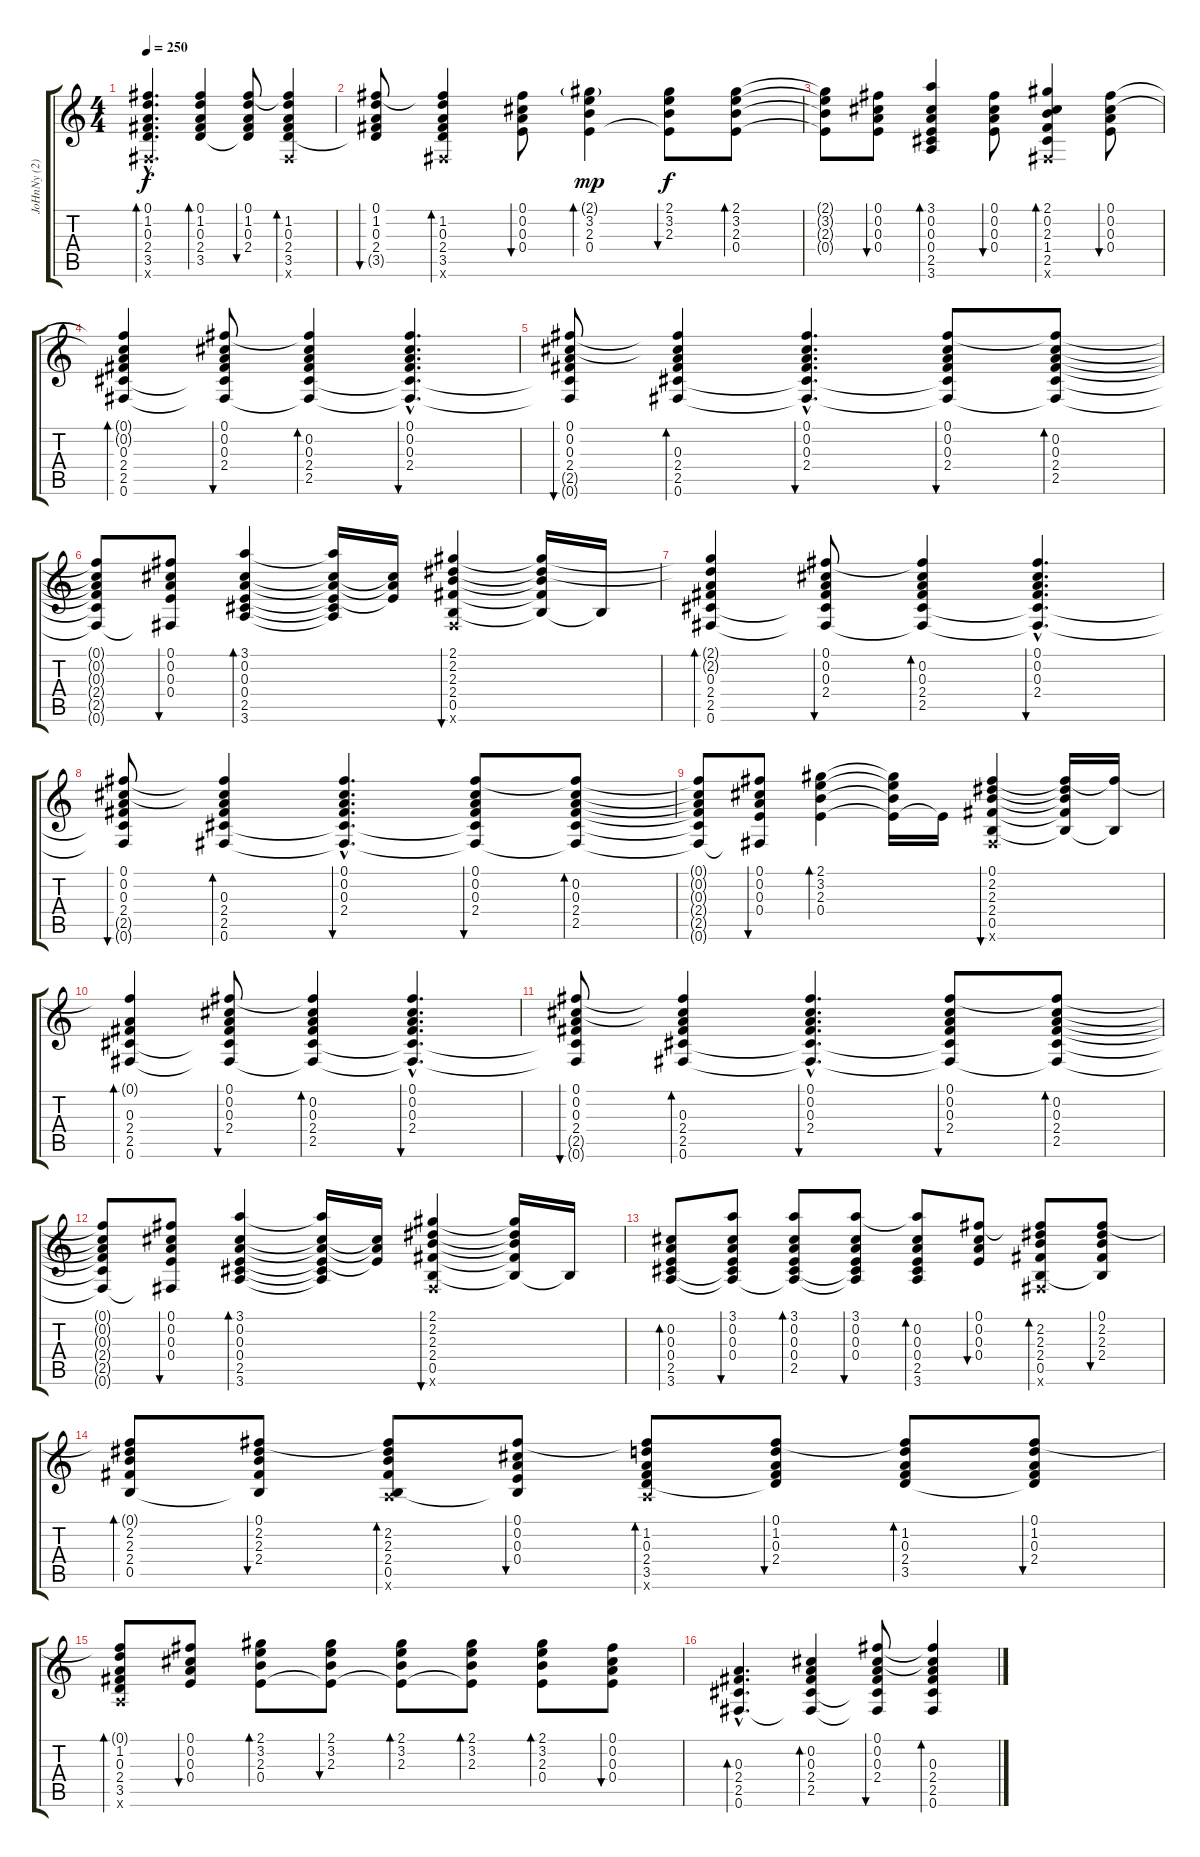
\track ("JoHnNy (2)" "JoHnNy (2)") {instrument electricguitarclean}
\staff {score tabs}
\tuning (Gb4 Db4 A3 E3 B2 Gb2) {hide}
\ts (4 4)
\tempo 250
\clef g2
\ks c
(0.1{hac t} 1.2{hac} 0.3{hac} 2.4{hac} 3.5{hac} 0.6{hac x}).4{d bd 30 dy f} (0.1 1.2 0.3 2.4 3.5).4{bd 30} (0.1 1.2 0.3 2.4 3.5{t}).8{bu 30} (0.1{t} 1.2 0.3 2.4 3.5 0.6{x}).4{bd 30} |
(0.1 1.2 0.3 2.4 3.5{t}).8{bu 30} (0.1{t} 1.2 0.3 2.4 3.5 0.6{x}).4{bd 30} (0.1 0.2 0.3 0.4).8{bu 30} (2.1{g} 3.2 2.3 0.4).4{bd 30 dy mp} (2.1 3.2 2.3 0.4{t}).8{bu 60 dy f} (2.1 3.2 2.3 0.4).8{bd 30} |
(2.1{t} 3.2{t} 2.3{t} 0.4{t}).8 (0.1 0.2 0.3 0.4).8{bu 30} (3.1 0.2 0.3 0.4 2.5 3.6).4{bd 30} (0.1 0.2 0.3 0.4).8{bu 30} (2.1 0.2 2.3 1.4 2.5 0.6{x}).4{bd 30} (0.1 0.2 0.3 0.4).8{bu 30} |
(0.1{t} 0.2{t} 0.3 2.4 2.5 0.6).4{bd 30 volume 10} (0.1 0.2 0.3 2.4 2.5{t} 0.6{t}).8{bu 30} (0.1{t} 0.2 0.3 2.4 2.5 0.6{t}).4{bd 30} (0.1{hac} 0.2{hac} 0.3{hac} 2.4{hac} 2.5{hac t} 0.6{hac t}).4{d bu 30} |
(0.1 0.2 0.3 2.4 2.5{t} 0.6{t}).8{bu 30} (0.1{t} 0.2{t} 0.3 2.4 2.5 0.6).4{bd 30} (0.1{hac} 0.2{hac} 0.3{hac} 2.4{hac} 2.5{hac t} 0.6{hac t}).4{d bu 30} (0.1 0.2 0.3 2.4 2.5{t} 0.6{t}).8{bu 30} (0.1{t} 0.2 0.3 2.4 2.5 0.6{t}).8{bd 30} |
(0.1{t} 0.2{t} 0.3{t} 2.4{t} 2.5{t} 0.6{t}).8 (0.1 0.2 0.3 0.4 0.6{t}).8{bu 30} (3.1 0.2 0.3 0.4 2.5 3.6).4{bd 30} (3.1{t} 0.2{t} 0.3{t} 0.4{t} 2.5{t} 3.6{t}).16 (0.2{t} 0.3{t} 0.4{t}).16 (2.1 2.2 2.3 2.4 0.5 0.6{x}).4{bu 30} (2.1{t} 2.2{t} 2.3{t} 2.4{t} 0.5{t}).16 0.5{t}.16 |
(2.1{t} 2.2{t} 0.3 2.4 2.5 0.6).4{bd 30} (0.1 0.2 0.3 2.4 2.5{t} 0.6{t}).8{bu 30} (0.1{t} 0.2 0.3 2.4 2.5 0.6{t}).4{bd 30} (0.1{hac} 0.2{hac} 0.3{hac} 2.4{hac} 2.5{hac t} 0.6{hac t}).4{d bu 30} |
(0.1 0.2 0.3 2.4 2.5{t} 0.6{t}).8{bu 30} (0.1{t} 0.2{t} 0.3 2.4 2.5 0.6).4{bd 30} (0.1{hac} 0.2{hac} 0.3{hac} 2.4{hac} 2.5{hac t} 0.6{hac t}).4{d bu 30} (0.1 0.2 0.3 2.4 2.5{t} 0.6{t}).8{bu 30} (0.1{t} 0.2 0.3 2.4 2.5 0.6{t}).8{bd 30} |
(0.1{t} 0.2{t} 0.3{t} 2.4{t} 2.5{t} 0.6{t}).8 (0.1 0.2 0.3 0.4 0.6{t}).8{bu 30} (2.1 3.2 2.3 0.4).4{bd 30} (2.1{t} 3.2{t} 2.3{t} 0.4{t}).16 0.4{t}.16 (0.1 2.2 2.3 2.4 0.5 0.6{x}).4{bu 30} (0.1{t} 2.2{t} 2.3{t} 2.4{t} 0.5{t}).16 (0.1{t} 0.5{t}).16 |
(0.1{t} 0.3 2.4 2.5 0.6).4{bd 30} (0.1 0.2 0.3 2.4 2.5{t} 0.6{t}).8{bu 30} (0.1{t} 0.2 0.3 2.4 2.5 0.6{t}).4{bd 30} (0.1{hac} 0.2{hac} 0.3{hac} 2.4{hac} 2.5{hac t} 0.6{hac t}).4{d bu 30} |
(0.1 0.2 0.3 2.4 2.5{t} 0.6{t}).8{bu 30} (0.1{t} 0.2{t} 0.3 2.4 2.5 0.6).4{bd 30} (0.1{hac} 0.2{hac} 0.3{hac} 2.4{hac} 2.5{hac t} 0.6{hac t}).4{d bu 30} (0.1 0.2 0.3 2.4 2.5{t} 0.6{t}).8{bu 30} (0.1{t} 0.2 0.3 2.4 2.5 0.6{t}).8{bd 30} |
(0.1{t} 0.2{t} 0.3{t} 2.4{t} 2.5{t} 0.6{t}).8 (0.1 0.2 0.3 0.4 0.6{t}).8{bu 30} (3.1 0.2 0.3 0.4 2.5 3.6).4{bd 30} (3.1{t} 0.2{t} 0.3{t} 0.4{t} 2.5{t} 3.6{t}).16 (0.2{t} 0.3{t} 0.4{t}).16 (2.1 2.2 2.3 2.4 0.5 0.6{x}).4{bu 30} (2.1{t} 2.2{t} 2.3{t} 2.4{t} 0.5{t}).16 0.5{t}.16 |
(0.2 0.3 0.4 2.5 3.6).8{bd 30} (3.1 0.2 0.3 0.4 2.5{t} 3.6{t}).8{bu 30} (3.1 0.2 0.3 0.4 2.5 3.6{t}).8{bd 30} (3.1 0.2 0.3 0.4 2.5{t} 3.6{t}).8{bu 30} (3.1{t} 0.2 0.3 0.4 2.5 3.6).8{bd 30} (0.1 0.2 0.3 0.4).8{bu 30} (0.1{t} 2.2 2.3 2.4 0.5 0.6{x}).8{bd 30} (0.1 2.2 2.3 2.4 0.5{t}).8{bu 30} |
(0.1{t} 2.2 2.3 2.4 0.5).8{bd 30} (0.1 2.2 2.3 2.4 0.5{t}).8{bu 30} (0.1{t} 2.2 2.3 2.4 0.5 3.6{x}).8{bd 30} (0.1 0.2 0.3 0.4 0.5{t}).8{bu 30} (0.1{t} 1.2 0.3 2.4 3.5 3.6{x}).8{bd 30} (0.1 1.2 0.3 2.4 3.5{t}).8{bu 30} (0.1{t} 1.2 0.3 2.4 3.5).8{bd 30} (0.1 1.2 0.3 2.4 3.5{t}).8{bu 30} |
(0.1{t} 1.2 0.3 2.4 3.5 3.6{x}).8{bd 30} (0.1 0.2 0.3 0.4).8{bu 30} (2.1 3.2 2.3 0.4).8{bd 30} (2.1 3.2 2.3 0.4{t}).8{bu 30} (2.1 3.2 2.3 0.4{t}).8{bd 30} (2.1 3.2 2.3 0.4{t}).8{bd 30} (2.1 3.2 2.3 0.4).8{bd 30} (0.1 0.2 0.3 0.4).8{bu 30} |
(0.3{hac} 2.4{hac} 2.5{hac} 0.6{hac}).4{d bd 30 volume 11} (0.2 0.3 2.4 2.5 0.6{t}).4{bd 30} (0.1 0.2 0.3 2.4 2.5{t} 0.6{t}).8{bu 30} (0.1{t} 0.2{t} 0.3 2.4 2.5 0.6).4{bd 30}
